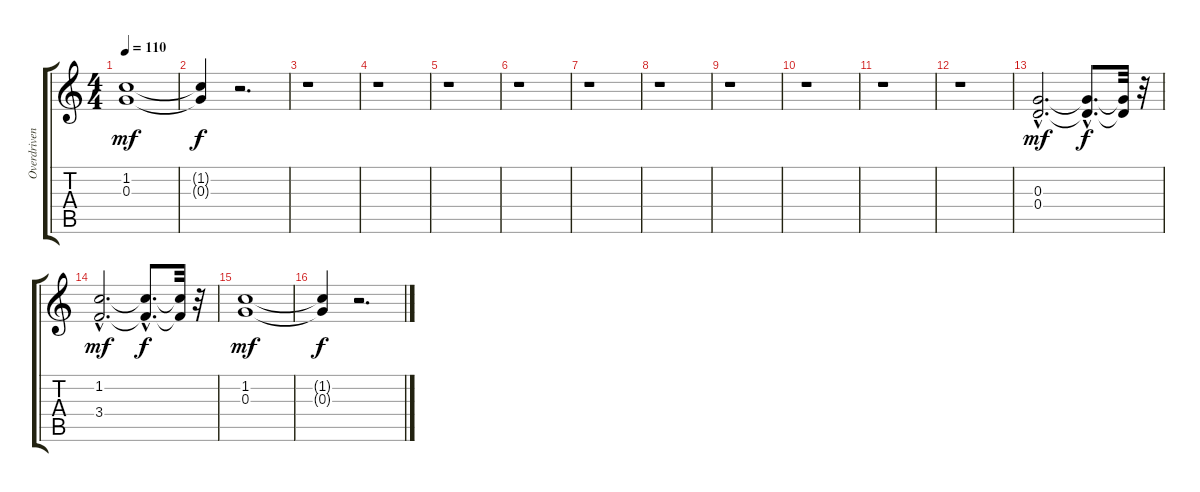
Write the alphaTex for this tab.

\track ("Overdriven guitar" "Overdriven") {instrument overdrivenguitar}
\staff {score tabs}
\tuning (E4 B3 G3 D3 A2 E2) {hide}
\ts (4 4)
\tempo 110
\clef g2
\ks c
(1.2 0.3).1{dy mf} |
(1.2{t} 0.3{t}).4{dy f} r.2{d} |
r.1 |
r.1 |
r.1 |
r.1 |
r.1 |
r.1 |
r.1 |
r.1 |
r.1 |
r.1 |
(0.3{hac} 0.4{hac}).2{d dy mf} (0.3{hac t} 0.4{hac t}).8{d dy f} (0.3{t} 0.4{t}).32 r.32 |
(1.2{hac} 3.4{hac}).2{d dy mf} (1.2{hac t} 3.4{hac t}).8{d dy f} (1.2{t} 3.4{t}).32 r.32 |
(1.2 0.3).1{dy mf} |
(1.2{t} 0.3{t}).4{dy f} r.2{d}
